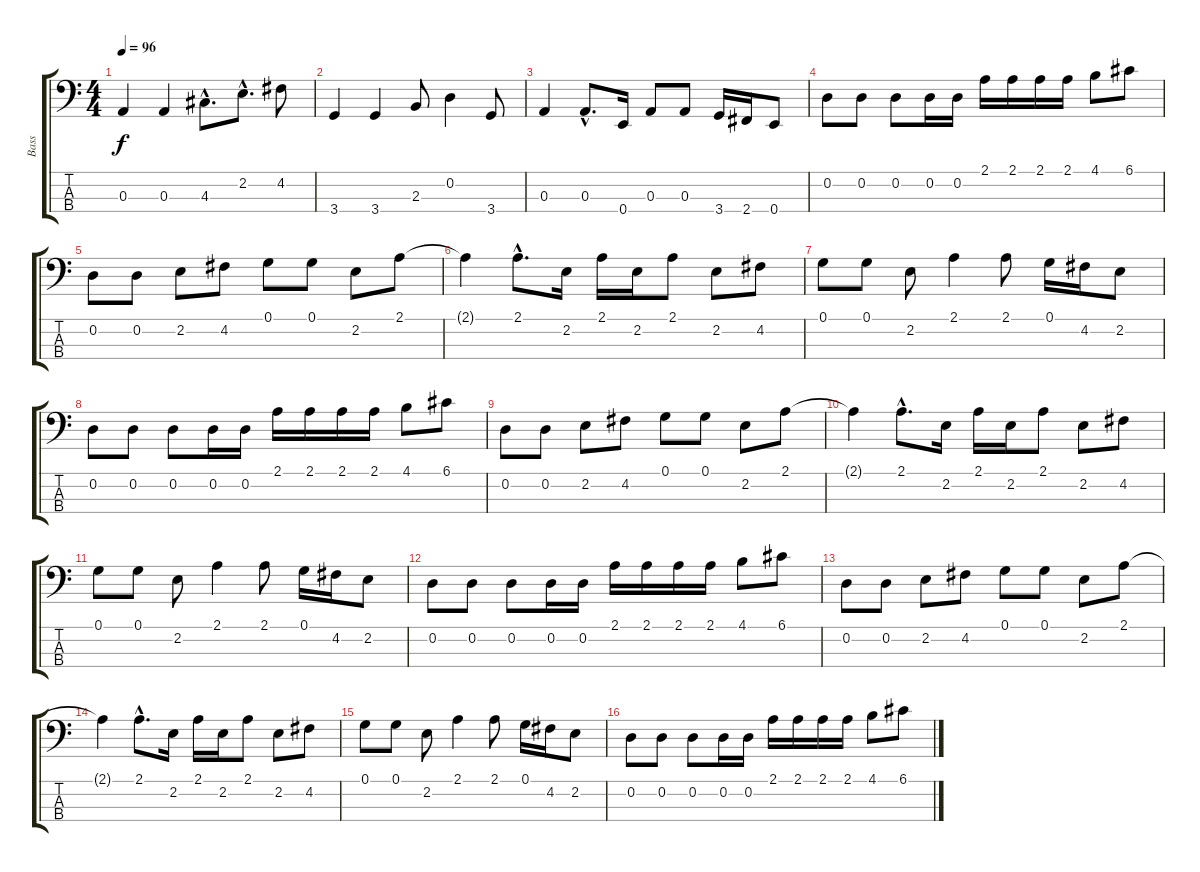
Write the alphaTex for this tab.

\track ("Bass" "Bass") {instrument electricbassfinger}
\staff {score tabs}
\tuning (G2 D2 A1 E1) {hide}
\ts (4 4)
\tempo 96
\clef f4
\ks c
0.3.4{dy f} 0.3.4 4.3{hac}.8{d} 2.2{hac}.8{d} 4.2.8 |
3.4.4 3.4.4 2.3.8 0.2.4 3.4.8 |
0.3.4 0.3{hac}.8{d} 0.4.16 0.3.8 0.3.8 3.4.16 2.4.16 0.4.8 |
0.2.8 0.2.8 0.2.8 0.2.16 0.2.16 2.1.16 2.1.16 2.1.16 2.1.16 4.1.8 6.1.8 |
0.2.8 0.2.8 2.2.8 4.2.8 0.1.8 0.1.8 2.2.8 2.1.8 |
2.1{t}.4 2.1{hac}.8{d} 2.2.16 2.1.16 2.2.16 2.1.8 2.2.8 4.2.8 |
0.1.8 0.1.8 2.2.8 2.1.4 2.1.8 0.1.16 4.2.16 2.2.8 |
0.2.8 0.2.8 0.2.8 0.2.16 0.2.16 2.1.16 2.1.16 2.1.16 2.1.16 4.1.8 6.1.8 |
0.2.8 0.2.8 2.2.8 4.2.8 0.1.8 0.1.8 2.2.8 2.1.8 |
2.1{t}.4 2.1{hac}.8{d} 2.2.16 2.1.16 2.2.16 2.1.8 2.2.8 4.2.8 |
0.1.8 0.1.8 2.2.8 2.1.4 2.1.8 0.1.16 4.2.16 2.2.8 |
0.2.8 0.2.8 0.2.8 0.2.16 0.2.16 2.1.16 2.1.16 2.1.16 2.1.16 4.1.8 6.1.8 |
0.2.8 0.2.8 2.2.8 4.2.8 0.1.8 0.1.8 2.2.8 2.1.8 |
2.1{t}.4 2.1{hac}.8{d} 2.2.16 2.1.16 2.2.16 2.1.8 2.2.8 4.2.8 |
0.1.8 0.1.8 2.2.8 2.1.4 2.1.8 0.1.16 4.2.16 2.2.8 |
0.2.8 0.2.8 0.2.8 0.2.16 0.2.16 2.1.16 2.1.16 2.1.16 2.1.16 4.1.8 6.1.8
